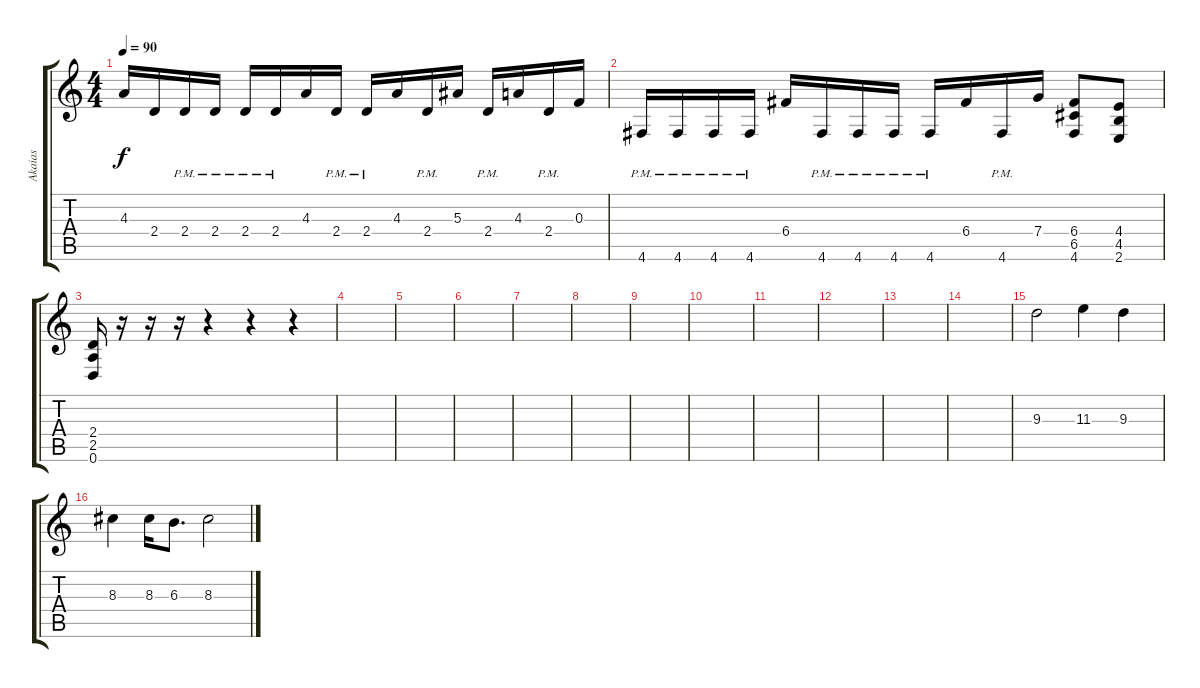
\track ("Akaias" "Akaias") {instrument distortionguitar}
\staff {score tabs}
\tuning (D4 A3 F3 C3 G2 D2) {hide}
\ts (4 4)
\tempo 90
\clef g2
\ks c
4.3.16{dy f} 2.4.16 2.4{pm}.16 2.4{pm}.16 2.4{pm}.16 2.4{pm}.16 4.3.16 2.4{pm}.16 2.4{pm}.16 4.3.16 2.4{pm}.16 5.3.16 2.4{pm}.16 4.3.16 2.4{pm}.16 0.3.16 |
4.6{pm}.16 4.6{pm}.16 4.6{pm}.16 4.6{pm}.16 6.4.16 4.6{pm}.16 4.6{pm}.16 4.6{pm}.16 4.6{pm}.16 6.4.16 4.6{pm}.16 7.4.16 (6.4 6.5 4.6).8 (4.4 4.5 2.6).8 |
(2.4 2.5 0.6).16 r.16 r.16 r.16 r.4 r.4 r.4 |
|
|
|
|
|
|
|
|
|
|
|
9.3.2 11.3.4 9.3.4 |
8.3.4 8.3.16 6.3.8{d} 8.3.2
